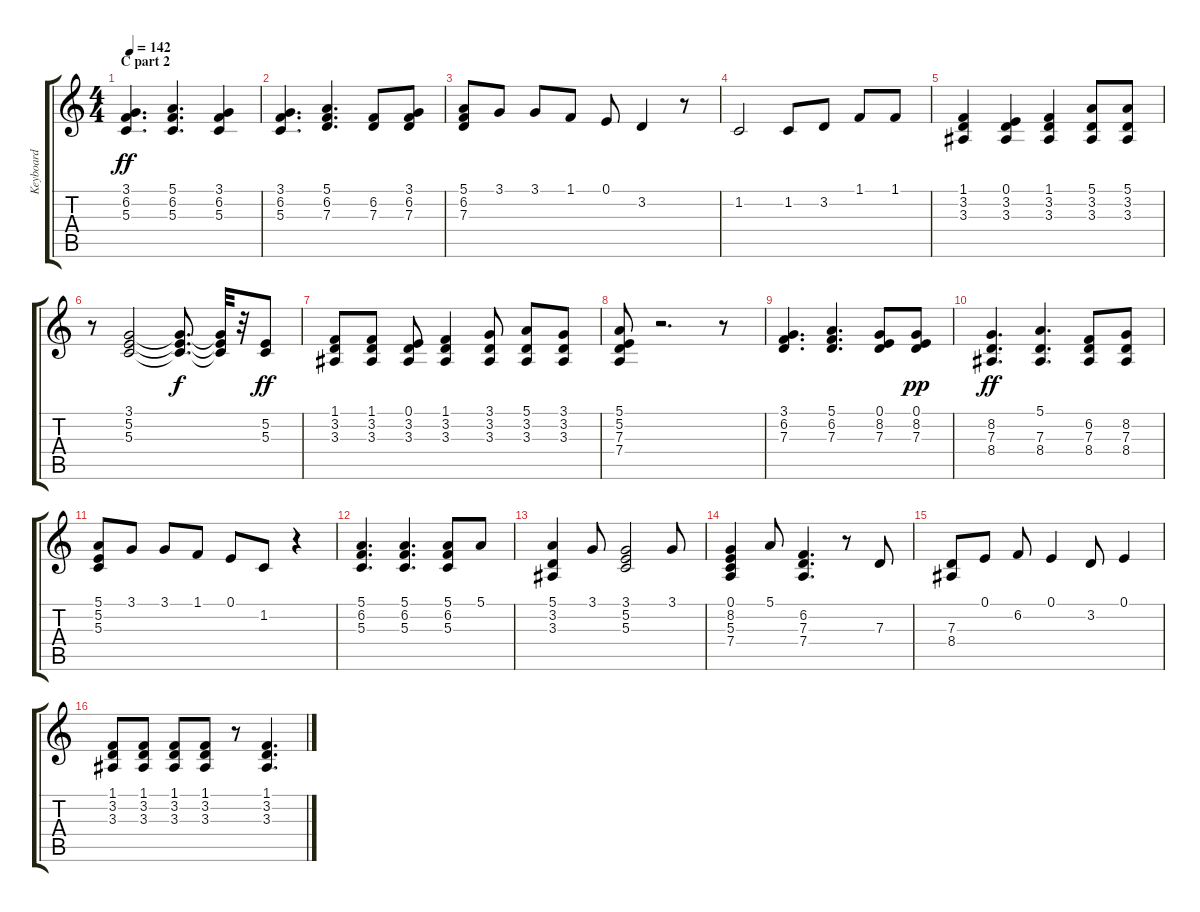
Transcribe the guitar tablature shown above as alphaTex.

\track ("Keyboard" "Keyboard") {instrument synthbrass1}
\staff {score tabs}
\tuning (E4 B3 G3 D3 A2 E2) {hide}
\ts (4 4)
\section ("" "C part 2")
\tempo 142
\clef g2
\ks c
(3.1 6.2 5.3).4{d dy ff} (5.1 6.2 5.3).4{d} (3.1 6.2 5.3).4 |
(3.1 6.2 5.3).4{d} (5.1 6.2 7.3).4{d} (6.2 7.3).8 (3.1 6.2 7.3).8 |
(5.1 6.2 7.3).8 3.1.8 3.1.8 1.1.8 0.1.8 3.2.4 r.8 |
1.2.2 1.2.8 3.2.8 1.1.8 1.1.8 |
(1.1 3.2 3.3).4 (0.1 3.2 3.3).4 (1.1 3.2 3.3).4 (5.1 3.2 3.3).8 (5.1 3.2 3.3).8 |
r.8 (3.1 5.2 5.3).2 (3.1{t} 5.2{t} 5.3{t}).8{d dy f} (3.1{t} 5.2{t} 5.3{t}).32 r.32 (5.2 5.3).8{dy ff} |
(1.1 3.2 3.3).8 (1.1 3.2 3.3).8 (0.1 3.2 3.3).8 (1.1 3.2 3.3).4 (3.1 3.2 3.3).8 (5.1 3.2 3.3).8 (3.1 3.2 3.3).8 |
(5.1 5.2 7.3 7.4).8 r.2{d} r.8 |
(3.1 6.2 7.3).4{d} (5.1 6.2 7.3).4{d} (0.1 8.2 7.3).8 (0.1 8.2 7.3).8{dy pp} |
(8.2 7.3 8.4).4{d dy ff} (5.1 7.3 8.4).4{d} (6.2 7.3 8.4).8 (8.2 7.3 8.4).8 |
(5.1 5.2 5.3).8 3.1.8 3.1.8 1.1.8 0.1.8 1.2.8 r.4 |
(5.1 6.2 5.3).4{d} (5.1 6.2 5.3).4{d} (5.1 6.2 5.3).8 5.1.8 |
(5.1 3.2 3.3).4 3.1.8 (3.1 5.2 5.3).2 3.1.8 |
(0.1 8.2 5.3 7.4).4 5.1.8 (6.2 7.3 7.4).4{d} r.8 7.3.8 |
(7.3 8.4).8 0.1.8 6.2.8 0.1.4 3.2.8 0.1.4 |
(1.1 3.2 3.3).8 (1.1 3.2 3.3).8 (1.1 3.2 3.3).8 (1.1 3.2 3.3).8 r.8 (1.1 3.2 3.3).4{d}
